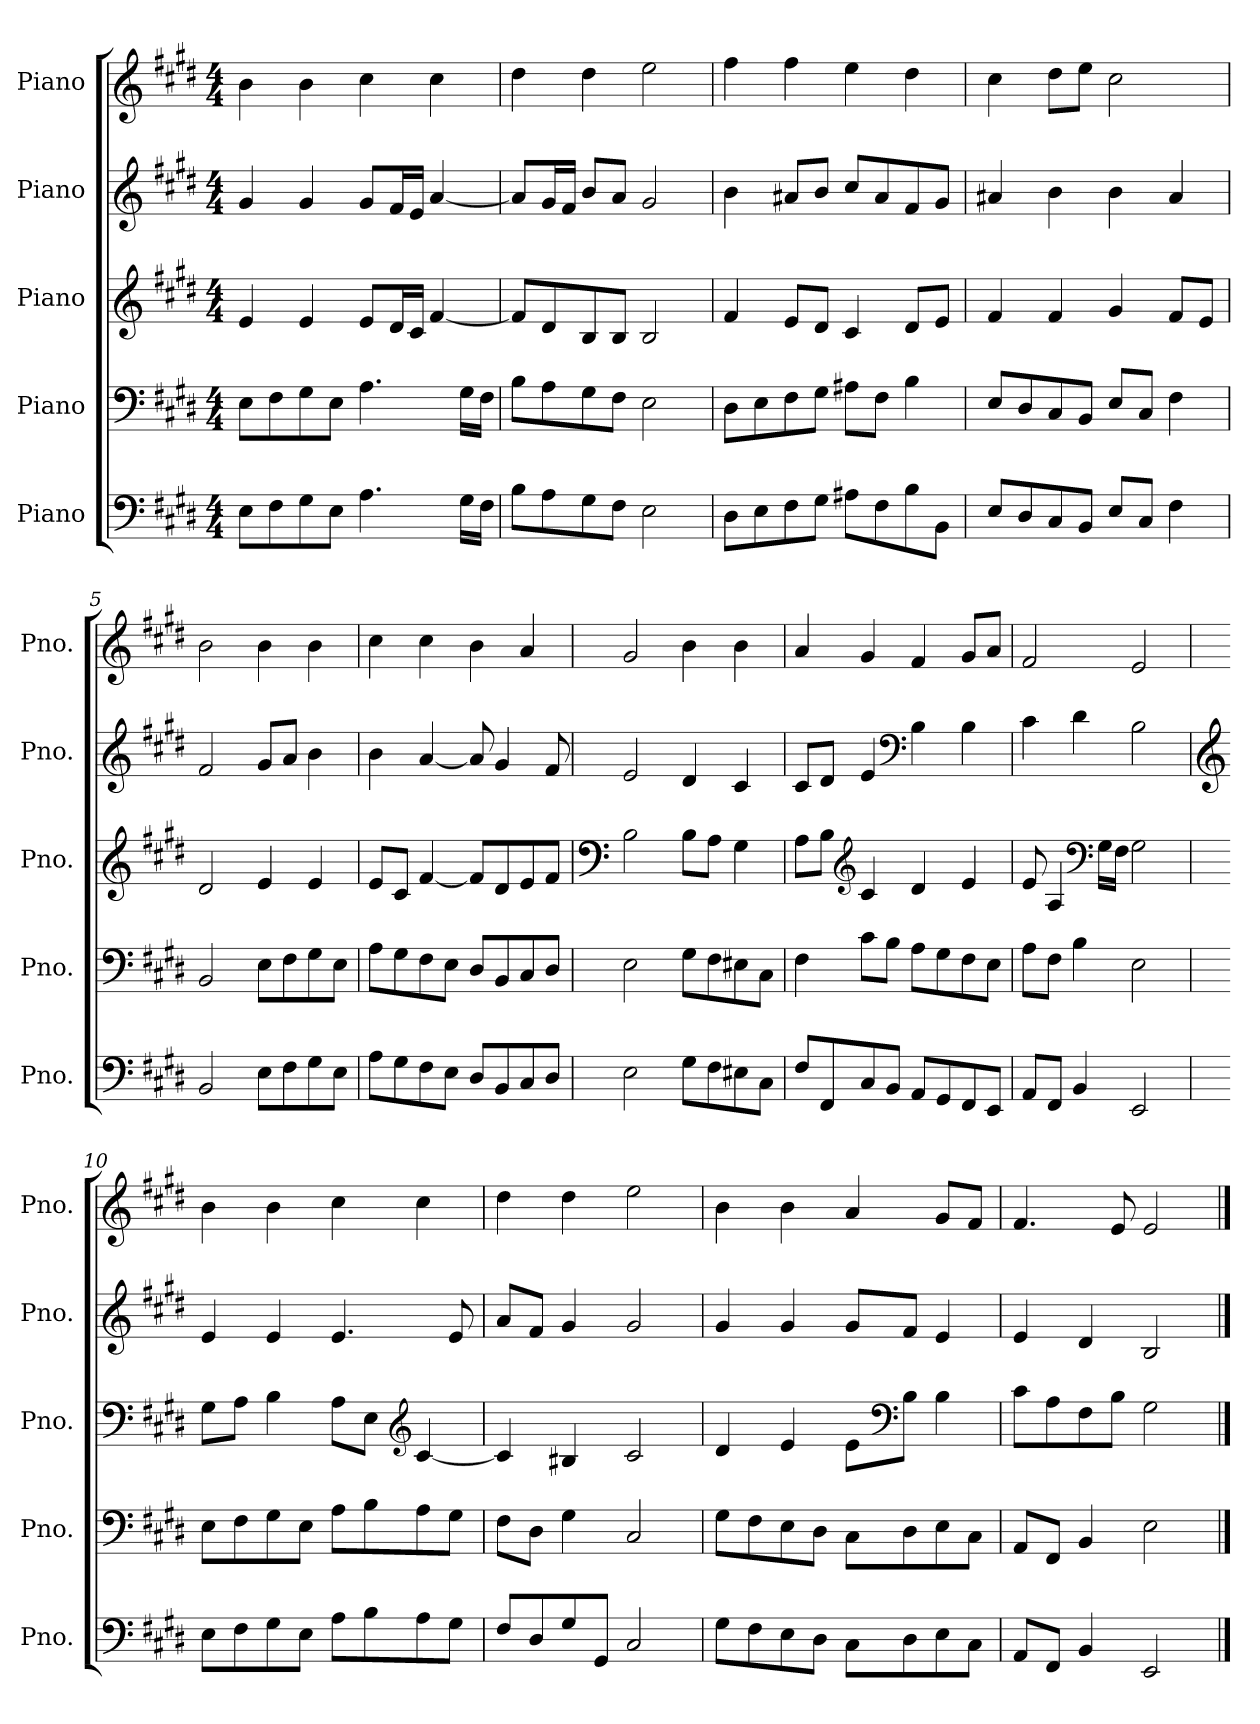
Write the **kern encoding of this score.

**kern	**kern	**kern	**kern	**kern
*part5	*part4	*part3	*part2	*part1
*staff5	*staff4	*staff3	*staff2	*staff1
*I"Piano	*I"Piano	*I"Piano	*I"Piano	*I"Piano
*I'Pno.	*I'Pno.	*I'Pno.	*I'Pno.	*I'Pno.
*clefF4	*clefF4	*clefG2	*clefG2	*clefG2
*k[f#c#g#d#]	*k[f#c#g#d#]	*k[f#c#g#d#]	*k[f#c#g#d#]	*k[f#c#g#d#]
*M4/4	*M4/4	*M4/4	*M4/4	*M4/4
*MM98	*MM98	*MM98	*MM98	*MM98
=1	=1	=1	=1	=1
8E\L	8E\L	4e/	4g#/	4b\
8F#\	8F#\	.	.	.
8G#\	8G#\	4e/	4g#/	4b\
8E\J	8E\J	.	.	.
4.A\	4.A\	8e/L	8g#/L	4cc#\
.	.	16d#/L	16f#/L	.
.	.	16c#/JJ	16e/JJ	.
.	.	[4f#/	[4a/	4cc#\
16G#\LL	16G#\LL	.	.	.
16F#\JJ	16F#\JJ	.	.	.
=2	=2	=2	=2	=2
8B\L	8B\L	8f#/L]	8a/L]	4dd#\
8A\	8A\	8d#/	16g#/L	.
.	.	.	16f#/JJ	.
8G#\	8G#\	8B/	8b/L	4dd#\
8F#\J	8F#\J	8B/J	8a/J	.
2E\	2E\	2B/	2g#/	2ee\
=3	=3	=3	=3	=3
8D#\L	8D#\L	4f#/	4b\	4ff#\
8E\	8E\	.	.	.
8F#\	8F#\	8e/L	8a#X/L	4ff#\
8G#\J	8G#\J	8d#/J	8b/J	.
8A#X\L	8A#X\L	4c#/	8cc#/L	4ee\
8F#\	8F#\J	.	8a#/	.
8B\	4B\	8d#/L	8f#/	4dd#\
8BB\J	.	8e/J	8g#/J	.
=4	=4	=4	=4	=4
8E/L	8E/L	4f#/	4a#X/	4cc#\
8D#/	8D#/	.	.	.
8C#/	8C#/	4f#/	4b\	8dd#\L
8BB/J	8BB/J	.	.	8ee\J
8E/L	8E/L	4g#/	4b\	2cc#\
8C#/J	8C#/J	.	.	.
4F#\	4F#\	8f#/L	4a#/	.
.	.	8e/J	.	.
=5	=5	=5	=5	=5
2BB/	2BB/	2d#/	2f#/	2b\
8E\L	8E\L	4e/	8g#/L	4b\
8F#\	8F#\	.	8a/J	.
8G#\	8G#\	4e/	4b\	4b\
8E\J	8E\J	.	.	.
!!LO:LB:g=z
=6	=6	=6	=6	=6
8A\L	8A\L	8e/L	4b\	4cc#\
8G#\	8G#\	8c#/J	.	.
8F#\	8F#\	[4f#/	[4a/	4cc#\
8E\J	8E\J	.	.	.
8D#/L	8D#/L	8f#/L]	8a/]	4b\
8BB/	8BB/	8d#/	4g#/	.
8C#/	8C#/	8e/	.	4a/
8D#/J	8D#/J	8f#/J	8f#/	.
=7	=7	=7	=7	=7
*	*	*clefF4	*	*
2E\	2E\	2B\	2e/	2g#/
8G#\L	8G#\L	8B\L	4d#/	4b\
8F#\	8F#\	8A\J	.	.
8E#X\	8E#X\	4G#\	4c#/	4b\
8C#\J	8C#\J	.	.	.
=8	=8	=8	=8	=8
8F#/L	4F#\	8A\L	8c#/L	4a/
8FF#/	.	8B\J	8d#/J	.
*	*	*clefG2	*	*
8C#/	8c#\L	4c#/	4e/	4g#/
8BB/J	8B\J	.	.	.
*	*	*	*clefF4	*
8AA/L	8A\L	4d#/	4B\	4f#/
8GG#/	8G#\	.	.	.
8FF#/	8F#\	4e/	4B\	8g#/L
8EE/J	8E\J	.	.	8a/J
=9	=9	=9	=9	=9
8AA/L	8A\L	8e/	4c#\	2f#/
8FF#/J	8F#\J	4A/	.	.
4BB/	4B\	.	4d#\	.
*	*	*clefF4	*	*
.	.	16G#\LL	.	.
.	.	16F#\JJ	.	.
2EE/	2E\	2G#\	2B\	2e/
!!LO:PB:g=z
=10	=10	=10	=10	=10
*	*	*	*clefG2	*
8E\L	8E\L	8G#\L	4e/	4b\
8F#\	8F#\	8A\J	.	.
8G#\	8G#\	4B\	4e/	4b\
8E\J	8E\J	.	.	.
8A\L	8A\L	8A\L	4.e/	4cc#\
8B\	8B\	8E\J	.	.
*	*	*clefG2	*	*
8A\	8A\	[4c#/	.	4cc#\
8G#\J	8G#\J	.	8e/	.
=11	=11	=11	=11	=11
8F#/L	8F#\L	4c#/]	8a/L	4dd#\
8D#/	8D#\J	.	8f#/J	.
8G#/	4G#\	4B#X/	4g#/	4dd#\
8GG#/J	.	.	.	.
2C#/	2C#/	2c#/	2g#/	2ee\
=12	=12	=12	=12	=12
8G#\L	8G#\L	4d#/	4g#/	4b\
8F#\	8F#\	.	.	.
8E\	8E\	4e/	4g#/	4b\
8D#\J	8D#\J	.	.	.
8C#\L	8C#\L	8e\L	8g#/L	4a/
*	*	*clefF4	*	*
8D#\	8D#\	8B\J	8f#/J	.
8E\	8E\	4B\	4e/	8g#/L
8C#\J	8C#\J	.	.	8f#/J
=13	=13	=13	=13	=13
8AA/L	8AA/L	8c#\L	4e/	4.f#/
8FF#/J	8FF#/J	8A\	.	.
4BB/	4BB/	8F#\	4d#/	.
.	.	8B\J	.	8e/
2EE/	2E\	2G#\	2B/	2e/
==	==	==	==	==
*-	*-	*-	*-	*-
